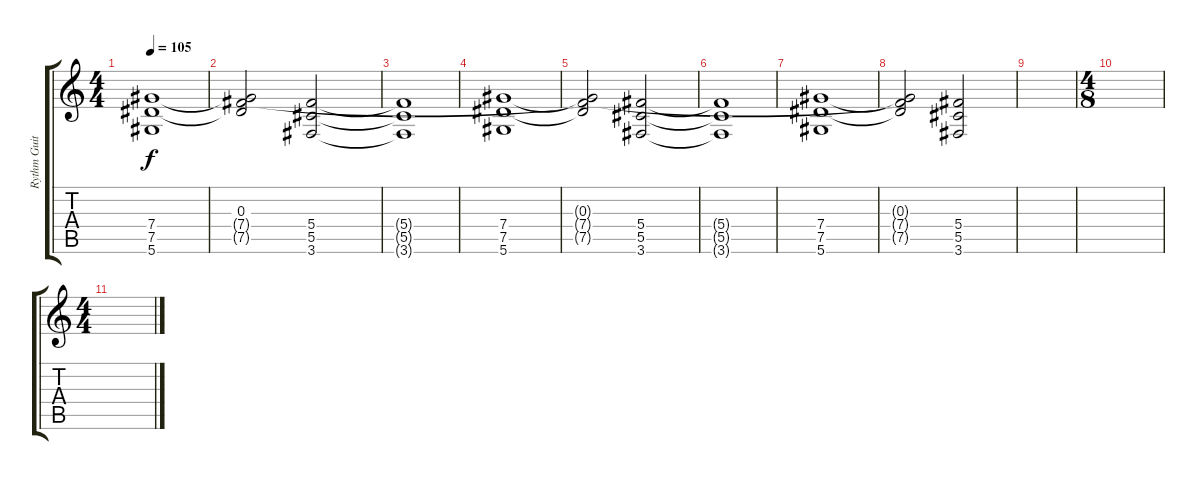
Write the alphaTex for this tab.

\track ("Rythm Guitar For The Little Solo" "Rythm Guit") {instrument distortionguitar}
\staff {score tabs}
\tuning (Eb4 Bb3 Gb3 Db3 Ab2 Eb2) {hide}
\ts (4 4)
\tempo 105
\clef g2
\ks c
(7.4 7.5 5.6).1{dy f} |
(0.3{t} 7.4{t} 7.5{t}).2 (5.4 5.5 3.6).2 |
(5.4{t} 5.5{t} 3.6{t}).1 |
(7.4 7.5 5.6).1 |
(0.3{t} 7.4{t} 7.5{t}).2 (5.4 5.5 3.6).2 |
(5.4{t} 5.5{t} 3.6{t}).1 |
(7.4 7.5 5.6).1 |
(0.3{t} 7.4{t} 7.5{t}).2 (5.4 5.5 3.6).2 |
|
\ts (4 8)
|
\ts (4 4)
